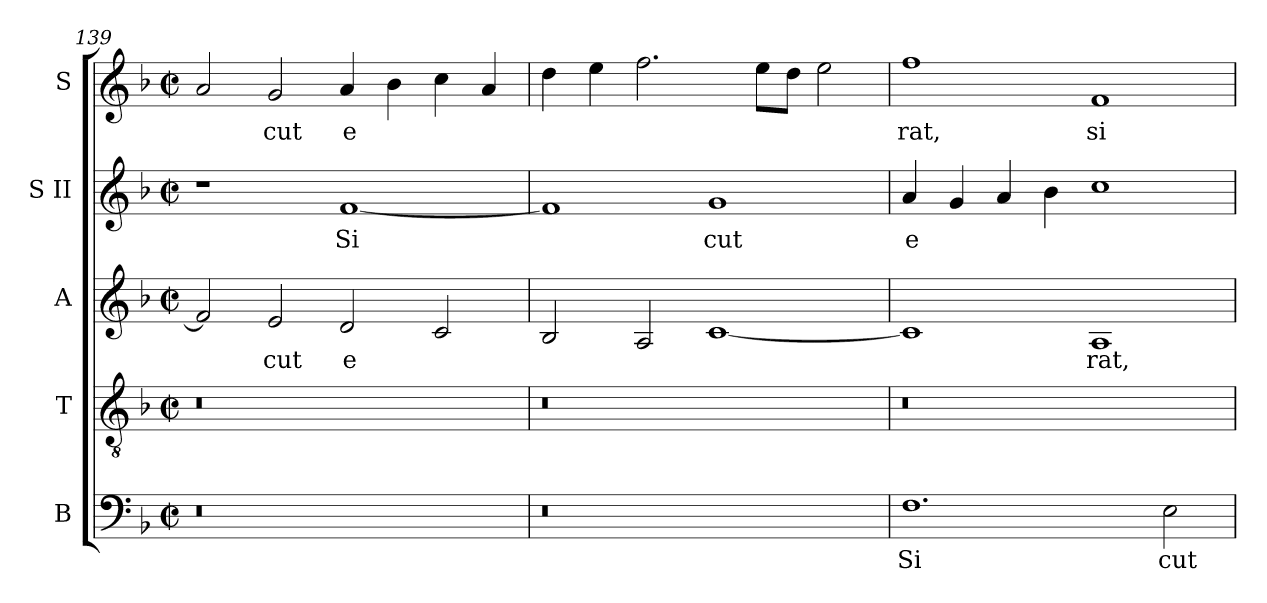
**kern	**text	**kern	**kern	**text	**kern	**text	**kern	**text
*part5	*part5	*part4	*part3	*part3	*part2	*part2	*part1	*part1
*staff5	*staff5	*staff4	*staff3	*staff3	*staff2	*staff2	*staff1	*staff1
*I"B	*	*I"T	*I"A	*	*I"S II	*	*I"S	*
*I'B	*	*I'T	*I'A	*	*	*	*I'S	*
*clefF4	*	*clefGv2	*clefG2	*	*clefG2	*	*clefG2	*
*k[b-]	*	*k[b-]	*k[b-]	*	*k[b-]	*	*k[b-]	*
*F:	*	*F:	*F:	*	*F:	*	*F:	*
*M2/2	*	*M2/2	*M2/2	*	*M2/2	*	*M2/2	*
*met(c|)	*	*met(c|)	*met(c|)	*	*met(c|)	*	*met(c|)	*
=139	=139	=139	=139	=139	=139	=139	=139	=139
!	!	!	!	!LO:LY:b:cj	!	!	!	!LO:LY:b:cj
0r	.	0r	2f/]	.	1r	.	2a/	--
!	!	!	!	!LO:LY:b:cj	!	!	!	!LO:LY:b:cj
.	.	.	2e/	cut	.	.	2g/	-cut
!	!	!	!	!LO:LY:b:cj	!	!LO:LY:b:cj	!	!LO:LY:b:cj
.	.	.	2d/	e	[<1f	Si	4a/	e-
!	!	!	!	!	!	!	!	!LO:LY:b:cj
.	.	.	.	.	.	.	4b-\	--
!	!	!	!	!LO:LY:b:cj	!	!	!	!LO:LY:b:cj
.	.	.	2c/	.	.	.	4cc\	--
!	!	!	!	!	!	!	!	!LO:LY:b:cj
.	.	.	.	.	.	.	4a/	--
=140	=140	=140	=140	=140	=140	=140	=140	=140
!	!	!	!	!LO:LY:b:cj	!	!LO:LY:b:cj	!	!LO:LY:b:cj
0r	.	0r	2B-/	.	1f]	.	4dd\	--
!	!	!	!	!	!	!	!	!LO:LY:b:cj
.	.	.	.	.	.	.	4ee\	--
!	!	!	!	!LO:LY:b:cj	!	!	!	!LO:LY:b:cj
.	.	.	2A/	.	.	.	2.ff\	--
!	!	!	!	!LO:LY:b:cj	!	!LO:LY:b:cj	!	!
.	.	.	[<1c	.	1g	cut	.	.
!	!	!	!	!	!	!	!	!LO:LY:b:cj
.	.	.	.	.	.	.	8ee\L	--
!	!	!	!	!	!	!	!	!LO:LY:b:cj
.	.	.	.	.	.	.	8dd\J	--
!	!	!	!	!	!	!	!	!LO:LY:b:cj
.	.	.	.	.	.	.	2ee\	--
=141	=141	=141	=141	=141	=141	=141	=141	=141
!	!LO:LY:b:cj	!	!	!LO:LY:b:cj	!	!LO:LY:b:cj	!	!LO:LY:b:cj
1.F	Si	0r	1c]	.	4a/	e	1ff	-rat,
!	!	!	!	!	!	!LO:LY:b:cj	!	!
.	.	.	.	.	4g/	.	.	.
!	!	!	!	!	!	!LO:LY:b:cj	!	!
.	.	.	.	.	4a/	.	.	.
!	!	!	!	!	!	!LO:LY:b:cj	!	!
.	.	.	.	.	4b-\	.	.	.
!	!	!	!	!LO:LY:b:cj	!	!LO:LY:b:cj	!	!LO:LY:b:cj
.	.	.	1A	rat,	1cc	.	1f	si-
!	!LO:LY:b:cj	!	!	!	!	!	!	!
2E\	cut	.	.	.	.	.	.	.
=	=	=	=	=	=	=	=	=
*-	*-	*-	*-	*-	*-	*-	*-	*-
